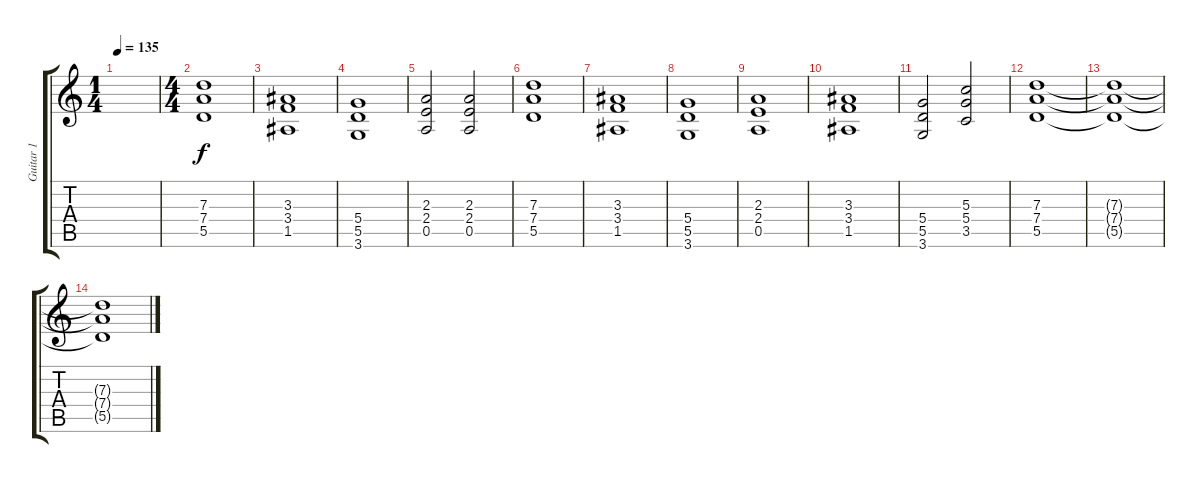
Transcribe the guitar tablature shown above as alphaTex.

\track ("Guitar 1" "Guitar 1") {instrument distortionguitar}
\staff {score tabs}
\tuning (E4 B3 G3 D3 A2 E2) {hide}
\ts (1 4)
\tempo 135
\clef g2
\ks c
|
\ts (4 4)
(7.3 7.4 5.5).1 |
(3.3 3.4 1.5).1 |
(5.4 5.5 3.6).1 |
(2.3 2.4 0.5).2 (2.3 2.4 0.5).2 |
(7.3 7.4 5.5).1 |
(3.3 3.4 1.5).1 |
(5.4 5.5 3.6).1 |
(2.3 2.4 0.5).1 |
(3.3 3.4 1.5).1 |
(5.4 5.5 3.6).2 (5.3 5.4 3.5).2 |
(7.3 7.4 5.5).1 |
(7.3{t} 7.4{t} 5.5{t}).1 |
(7.3{t} 7.4{t} 5.5{t}).1
